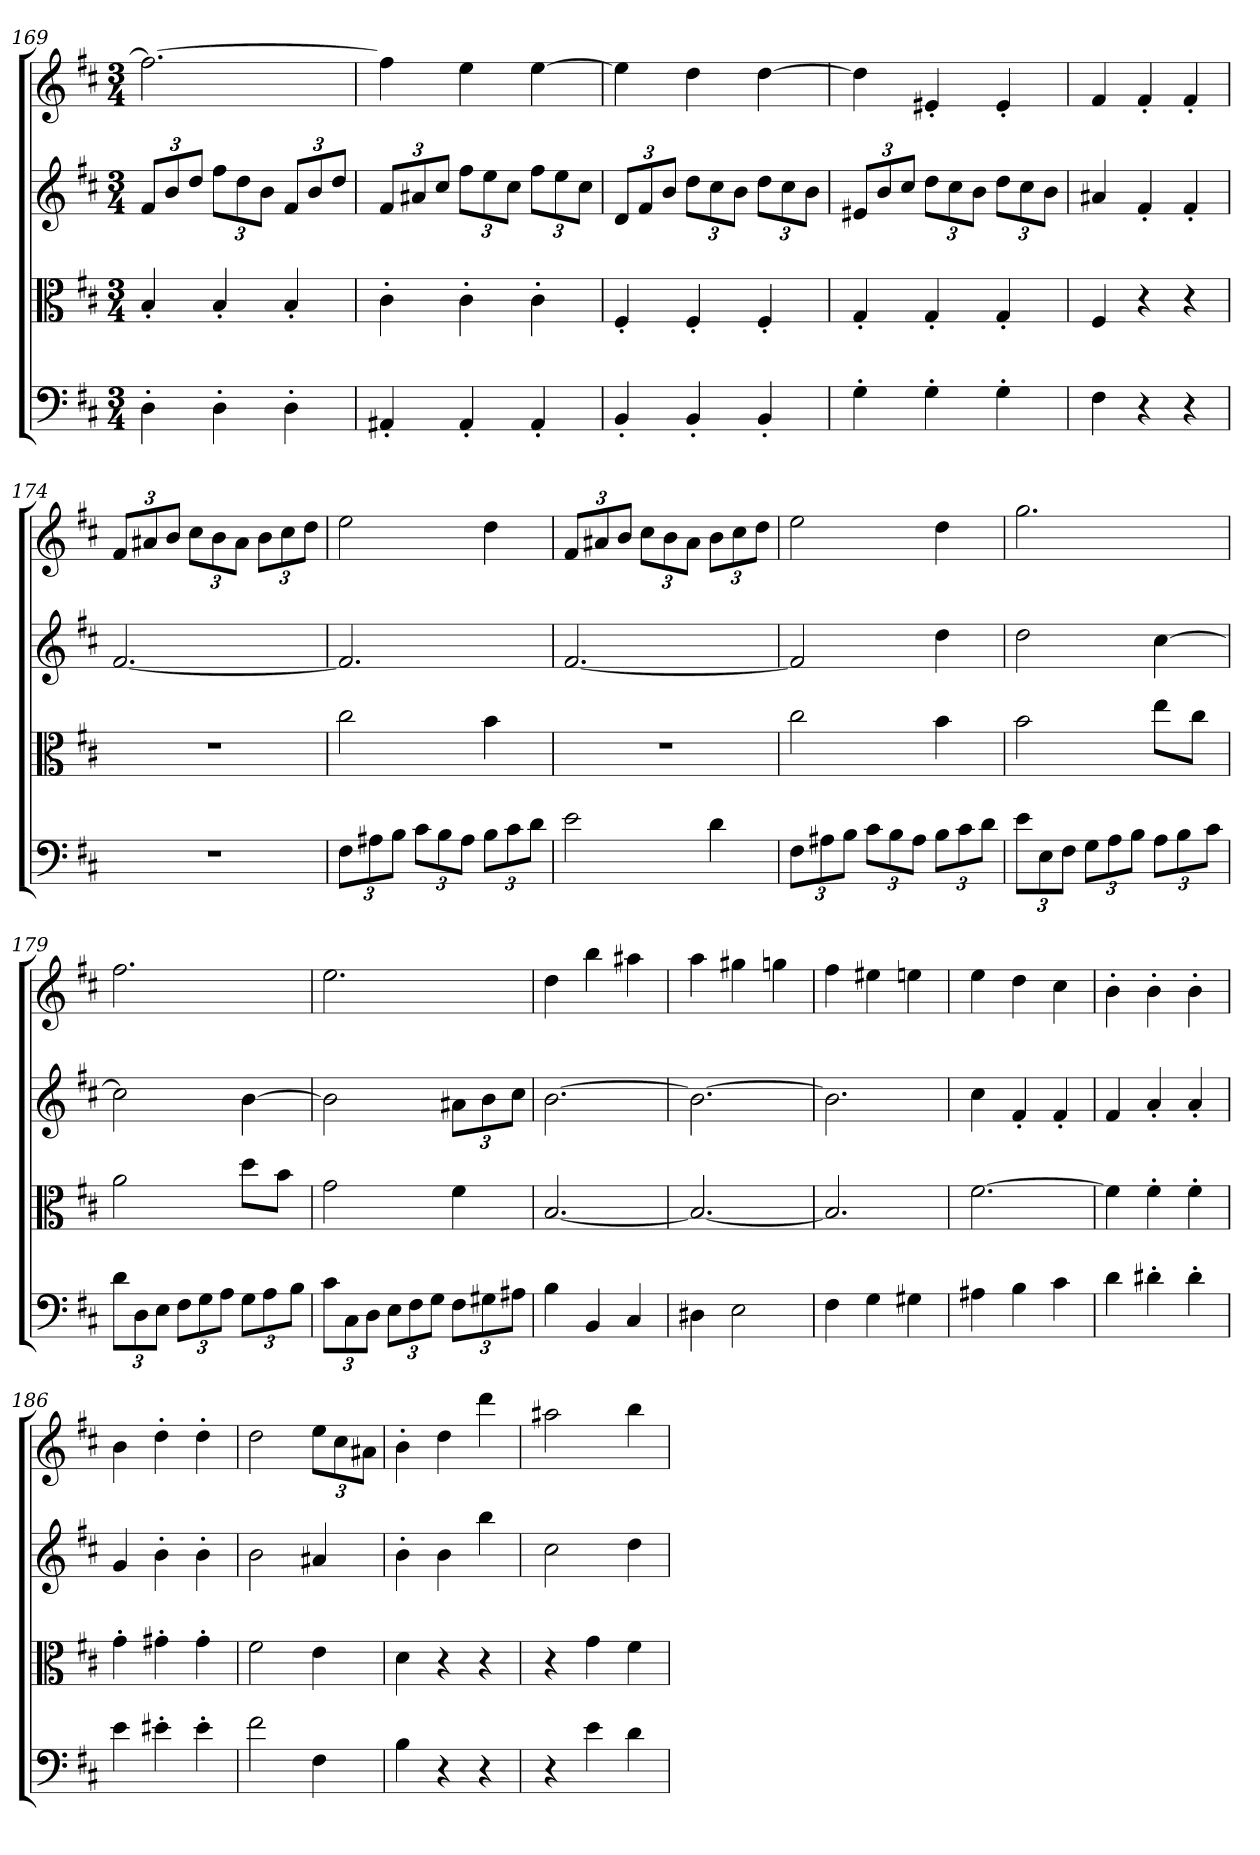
**kern	**kern	**kern	**kern
*part4	*part3	*part2	*part1
*staff4	*staff3	*staff2	*staff1
*clefF4	*clefC3	*clefG2	*clefG2
*k[f#c#]	*k[f#c#]	*k[f#c#]	*k[f#c#]
*D:	*D:	*D:	*D:
*M3/4	*M3/4	*M3/4	*M3/4
=169	=169	=169	=169
4D'\	4B'/	12f#/L	2.ff#\_
.	.	12b/	.
.	.	12dd/J	.
4D'\	4B'/	12ff#\L	.
.	.	12dd\	.
.	.	12b\J	.
4D'\	4B'/	12f#/L	.
.	.	12b/	.
.	.	12dd/J	.
=170	=170	=170	=170
4AA#X'/	4c#'\	12f#/L	4ff#\]
.	.	12a#X/	.
.	.	12cc#/J	.
4AA#'/	4c#'\	12ff#\L	4ee\
.	.	12ee\	.
.	.	12cc#\J	.
4AA#'/	4c#'\	12ff#\L	[4ee\
.	.	12ee\	.
.	.	12cc#\J	.
=171	=171	=171	=171
4BB'/	4F#'/	12d/L	4ee\]
.	.	12f#/	.
.	.	12b/J	.
4BB'/	4F#'/	12dd\L	4dd\
.	.	12cc#\	.
.	.	12b\J	.
4BB'/	4F#'/	12dd\L	[4dd\
.	.	12cc#\	.
.	.	12b\J	.
=172	=172	=172	=172
4G'\	4G'/	12e#X/L	4dd\]
.	.	12b/	.
.	.	12cc#/J	.
4G'\	4G'/	12dd\L	4e#X'/
.	.	12cc#\	.
.	.	12b\J	.
4G'\	4G'/	12dd\L	4e#'/
.	.	12cc#\	.
.	.	12b\J	.
=173	=173	=173	=173
4F#\	4F#/	4a#X/	4f#/
4r	4r	4f#'/	4f#'/
4r	4r	4f#'/	4f#'/
=174	=174	=174	=174
2.r	2.r	[2.f#/	12f#/L
.	.	.	12a#X/
.	.	.	12b/J
.	.	.	12cc#\L
.	.	.	12b\
.	.	.	12a#\J
.	.	.	12b\L
.	.	.	12cc#\
.	.	.	12dd\J
=175	=175	=175	=175
12F#\L	2cc#\	2.f#/]	2ee\
12A#X\	.	.	.
12B\J	.	.	.
12c#\L	.	.	.
12B\	.	.	.
12A#\J	.	.	.
12B\L	4b\	.	4dd\
12c#\	.	.	.
12d\J	.	.	.
=176	=176	=176	=176
2e\	2.r	[2.f#/	12f#/L
.	.	.	12a#X/
.	.	.	12b/J
.	.	.	12cc#\L
.	.	.	12b\
.	.	.	12a#\J
4d\	.	.	12b\L
.	.	.	12cc#\
.	.	.	12dd\J
=177	=177	=177	=177
12F#\L	2cc#\	2f#/]	2ee\
12A#X\	.	.	.
12B\J	.	.	.
12c#\L	.	.	.
12B\	.	.	.
12A#\J	.	.	.
12B\L	4b\	4dd\	4dd\
12c#\	.	.	.
12d\J	.	.	.
=178	=178	=178	=178
12e\L	2b\	2dd\	2.gg\
12E\	.	.	.
12F#\J	.	.	.
12G\L	.	.	.
12A\	.	.	.
12B\J	.	.	.
12A\L	8ee\L	[4cc#\	.
12B\	.	.	.
.	8cc#\J	.	.
12c#\J	.	.	.
=179	=179	=179	=179
12d\L	2a\	2cc#\]	2.ff#\
12D\	.	.	.
12E\J	.	.	.
12F#\L	.	.	.
12G\	.	.	.
12A\J	.	.	.
12G\L	8dd\L	[4b\	.
12A\	.	.	.
.	8b\J	.	.
12B\J	.	.	.
=180	=180	=180	=180
12c#\L	2g\	2b\]	2.ee\
12C#\	.	.	.
12D\J	.	.	.
12E\L	.	.	.
12F#\	.	.	.
12G\J	.	.	.
12F#\L	4f#\	12a#X\L	.
12G#X\	.	12b\	.
12A#X\J	.	12cc#\J	.
=181	=181	=181	=181
4B\	[2.B/	[2.b\	4dd\
4BB/	.	.	4bb\
4C#/	.	.	4aa#X\
=182	=182	=182	=182
4D#X\	2.B/_	2.b\_	4aa\
2E\	.	.	4gg#X\
.	.	.	4ggn\
=183	=183	=183	=183
4F#\	2.B/]	2.b\]	4ff#\
4G\	.	.	4ee#X\
4G#X\	.	.	4een\
=184	=184	=184	=184
4A#X\	[2.f#\	4cc#\	4ee\
4B\	.	4f#'/	4dd\
4c#\	.	4f#'/	4cc#\
=185	=185	=185	=185
4d\	4f#\]	4f#/	4b'\
4d#X'\	4f#'\	4a'/	4b'\
4d#'\	4f#'\	4a'/	4b'\
=186	=186	=186	=186
4e\	4g'\	4g/	4b\
4e#X'\	4g#X'\	4b'\	4dd'\
4e#'\	4g#'\	4b'\	4dd'\
=187	=187	=187	=187
2f#\	2f#\	2b\	2dd\
4F#\	4e\	4a#X/	12ee\L
.	.	.	12cc#\
.	.	.	12a#X\J
=188	=188	=188	=188
4B\	4d\	4b'\	4b'\
4r	4r	4b\	4dd\
4r	4r	4bb\	4ddd\
=189	=189	=189	=189
4r	4r	2cc#\	2aa#X\
4e\	4g\	.	.
4d\	4f#\	4dd\	4bb\
=	=	=	=
*-	*-	*-	*-
